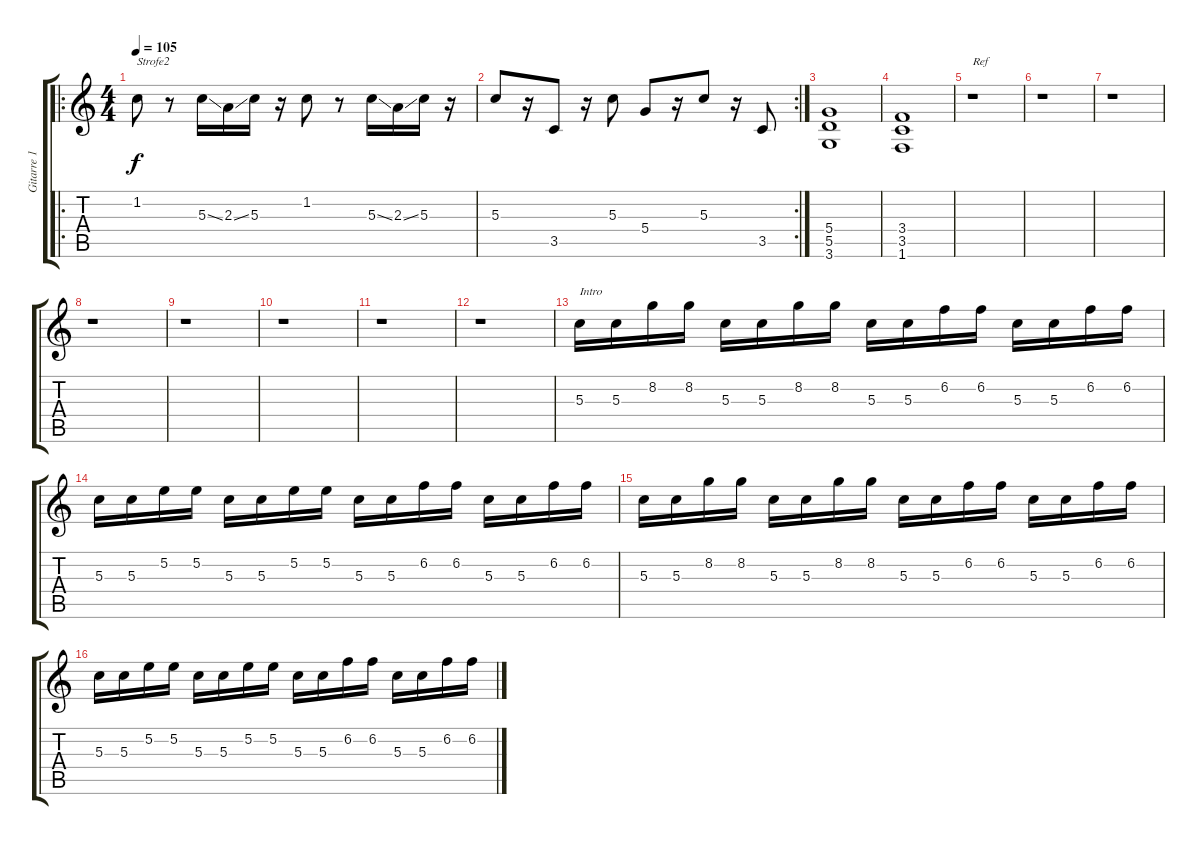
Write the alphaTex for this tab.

\track ("Gitarre 1" "Gitarre 1") {instrument distortionguitar}
\staff {score tabs}
\tuning (E4 B3 G3 D3 A2 E2) {hide}
\ro
\ts (4 4)
\tempo 105
\clef g2
\ks c
1.2.8{txt "Strofe2" dy f} r.8 5.3{ss}.16 2.3{ss}.16 5.3.16 r.16 1.2.8 r.8 5.3{ss}.16 2.3{ss}.16 5.3.16 r.16 |
\rc 2
5.3.8 r.16 3.5.8 r.16 5.3.8 5.4.8 r.16 5.3.8 r.16 3.5.8 |
(5.4 5.5 3.6).1 |
(3.4 3.5 1.6).1 |
r.1{txt "Ref"} |
r.1 |
r.1 |
r.1 |
r.1 |
r.1 |
r.1 |
r.1 |
5.3.16{txt "Intro"} 5.3.16 8.2.16 8.2.16 5.3.16 5.3.16 8.2.16 8.2.16 5.3.16 5.3.16 6.2.16 6.2.16 5.3.16 5.3.16 6.2.16 6.2.16 |
5.3.16 5.3.16 5.2.16 5.2.16 5.3.16 5.3.16 5.2.16 5.2.16 5.3.16 5.3.16 6.2.16 6.2.16 5.3.16 5.3.16 6.2.16 6.2.16 |
5.3.16 5.3.16 8.2.16 8.2.16 5.3.16 5.3.16 8.2.16 8.2.16 5.3.16 5.3.16 6.2.16 6.2.16 5.3.16 5.3.16 6.2.16 6.2.16 |
5.3.16 5.3.16 5.2.16 5.2.16 5.3.16 5.3.16 5.2.16 5.2.16 5.3.16 5.3.16 6.2.16 6.2.16 5.3.16 5.3.16 6.2.16 6.2.16
